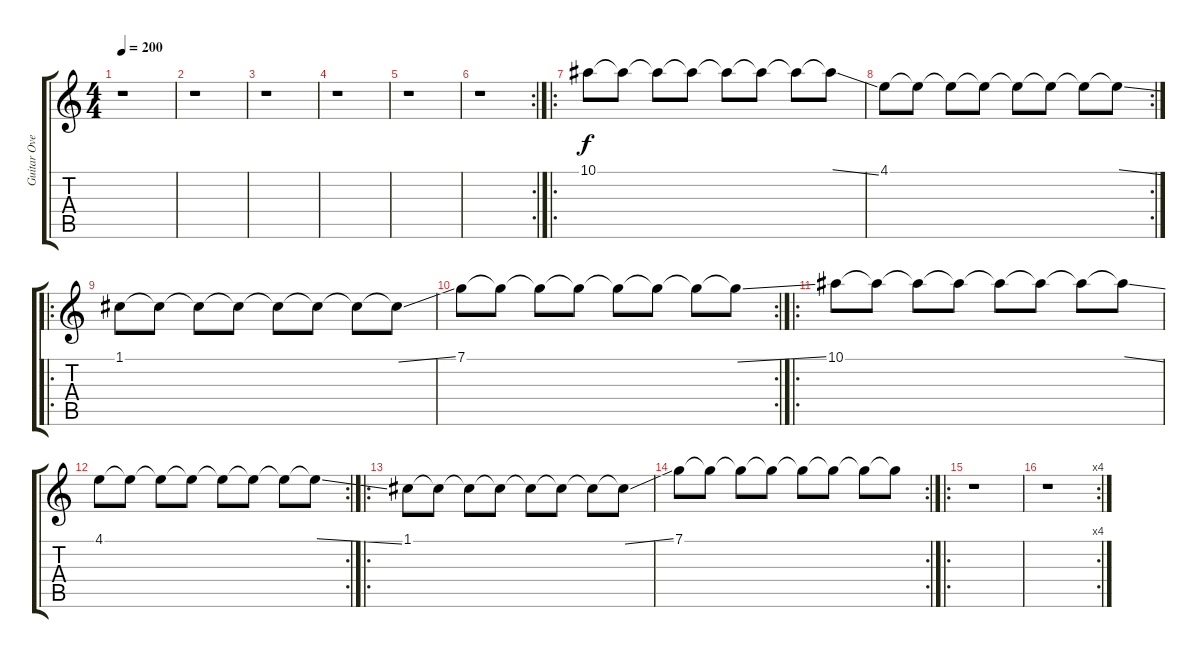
\track ("Guitar Overdubs" "Guitar Ove") {instrument distortionguitar}
\staff {score tabs}
\tuning (C4 G3 Eb3 Bb2 F2 C2) {hide}
\ts (4 4)
\tempo 200
\clef g2
\ks c
r.1{dy f} |
r.1 |
r.1 |
r.1 |
r.1 |
\rc 2
r.1 |
\ro
10.1.8 10.1{t}.8 10.1{t}.8 10.1{t}.8 10.1{t}.8 10.1{t}.8 10.1{t}.8 10.1{ss t}.8 |
\rc 2
4.1.8 4.1{t}.8 4.1{t}.8 4.1{t}.8 4.1{t}.8 4.1{t}.8 4.1{t}.8 4.1{ss t}.8 |
\ro
1.1.8 1.1{t}.8 1.1{t}.8 1.1{t}.8 1.1{t}.8 1.1{t}.8 1.1{t}.8 1.1{ss t}.8 |
\rc 2
7.1.8 7.1{t}.8 7.1{t}.8 7.1{t}.8 7.1{t}.8 7.1{t}.8 7.1{t}.8 7.1{ss t}.8 |
\ro
10.1.8 10.1{t}.8 10.1{t}.8 10.1{t}.8 10.1{t}.8 10.1{t}.8 10.1{t}.8 10.1{ss t}.8 |
\rc 2
4.1.8 4.1{t}.8 4.1{t}.8 4.1{t}.8 4.1{t}.8 4.1{t}.8 4.1{t}.8 4.1{ss t}.8 |
\ro
1.1.8 1.1{t}.8 1.1{t}.8 1.1{t}.8 1.1{t}.8 1.1{t}.8 1.1{t}.8 1.1{ss t}.8 |
\rc 2
7.1.8 7.1{t}.8 7.1{t}.8 7.1{t}.8 7.1{t}.8 7.1{t}.8 7.1{t}.8 7.1{t}.8 |
\ro
r.1 |
\rc 4
r.1
